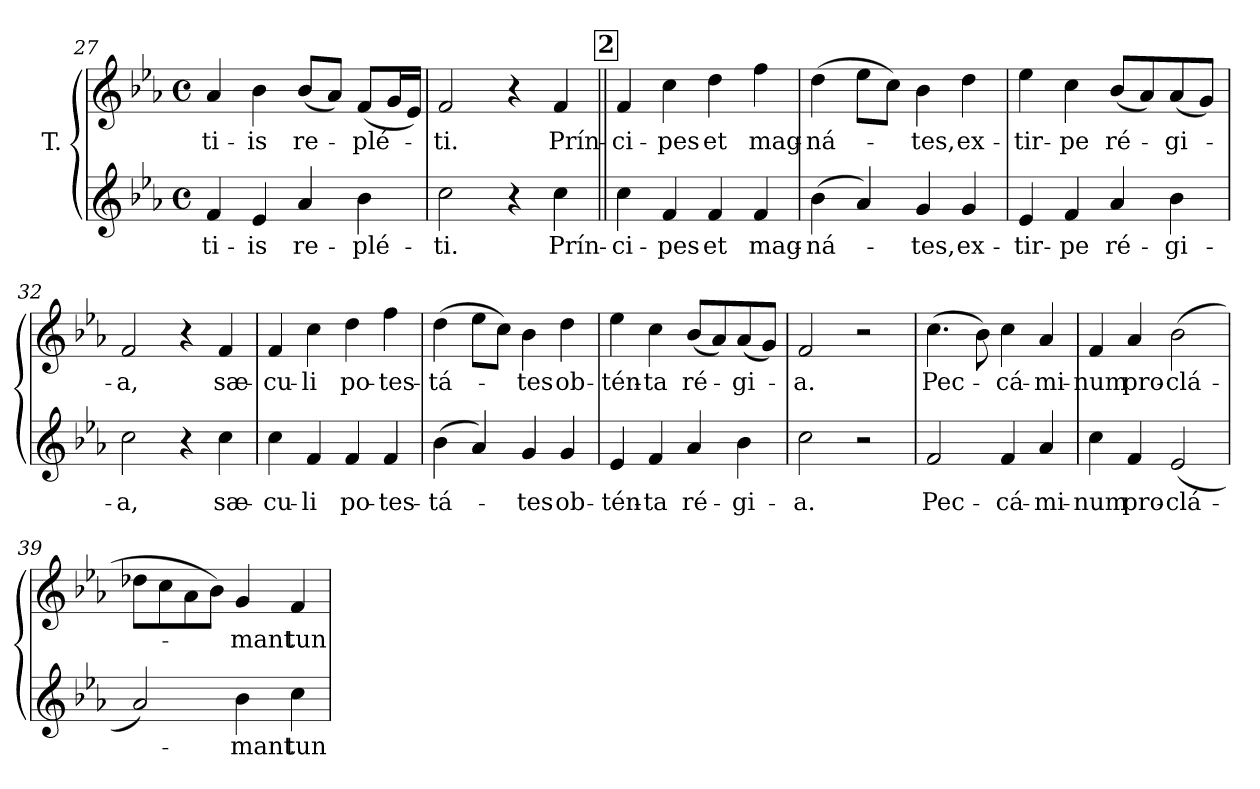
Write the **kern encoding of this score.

**kern	**text	**kern	**text
*part2	*part2	*part1	*part1
*staff2	*staff2	*staff1	*staff1
*I"T.	*	*I"T.	*
*clefG2	*	*clefG2	*
*ITrd2c3	*	*ITrd2c3	*
*k[]	*	*k[]	*
*C:	*	*C:	*
*M4/4	*	*M4/4	*
*met(c)	*	*met(c)	*
=27	=27	=27	=27
!	!LO:LY:b:color=#000000	!	!
!	!	!	!LO:LY:b:color=#000000
4di/	-ti-	4fi/	-ti-
!	!LO:LY:b:color=#000000	!	!
!	!	!	!LO:LY:b:color=#000000
4ci/	-is	4gi\	-is
!	!LO:LY:b:color=#000000	!	!
!	!	!	!LO:LY:b:color=#000000
4fi/	re-	(8gi/L	re-
.	.	8fi/J)	.
!	!LO:LY:b:color=#000000	!	!
!	!	!	!LO:LY:b:color=#000000
4gi\	-plé-	(8di/L	-plé-
.	.	16ei/L	.
.	.	16ci/JJ)	.
!!LO:LB:g=z
=28	=28	=28	=28
!	!LO:LY:b:color=#000000	!	!
!	!	!	!LO:LY:b:color=#000000
2ai\	-ti.	2di/	-ti.
4r	.	4r	.
!	!LO:LY:b:color=#000000	!	!
!	!	!	!LO:LY:b:color=#000000
4ai\	Prín-	4di/	Prín-
!!LO:REH:place=s1:B:color=#000000:enc=box:fs=12.282:t=2
=29||	=29||	=29||	=29||
!	!LO:LY:b:color=#000000	!	!
!	!	!	!LO:LY:b:color=#000000
4ai\	-ci-	4di/	-ci-
!	!LO:LY:b:color=#000000	!	!
!	!	!	!LO:LY:b:color=#000000
4di/	-pes	4ai\	-pes
!	!LO:LY:b:color=#000000	!	!
!	!	!	!LO:LY:b:color=#000000
4di/	et	4bi\	et
!	!LO:LY:b:color=#000000	!	!
!	!	!	!LO:LY:b:color=#000000
4di/	mag-	4ddi\	mag-
=30	=30	=30	=30
!	!LO:LY:b:color=#000000	!	!
!	!	!	!LO:LY:b:color=#000000
(4gi\	-ná-	(4bi\	-ná-
4fi/)	.	8cci\L	.
.	.	8ai\J)	.
!	!LO:LY:b:color=#000000	!	!
!	!	!	!LO:LY:b:color=#000000
4ei/	-tes,	4gi\	-tes,
!	!LO:LY:b:color=#000000	!	!
!	!	!	!LO:LY:b:color=#000000
4ei/	ex-	4bi\	ex-
=31	=31	=31	=31
!	!LO:LY:b:color=#000000	!	!
!	!	!	!LO:LY:b:color=#000000
4ci/	-tir-	4cci\	-tir-
!	!LO:LY:b:color=#000000	!	!
!	!	!	!LO:LY:b:color=#000000
4di/	-pe	4ai\	-pe
!	!LO:LY:b:color=#000000	!	!
!	!	!	!LO:LY:b:color=#000000
4fi/	ré-	(8gi/L	ré-
.	.	8fi/)	.
!	!LO:LY:b:color=#000000	!	!
!	!	!	!LO:LY:b:color=#000000
4gi\	-gi-	(8fi/	-gi-
.	.	8ei/J)	.
=32	=32	=32	=32
!	!LO:LY:b:color=#000000	!	!
!	!	!	!LO:LY:b:color=#000000
2ai\	-a,	2di/	-a,
4r	.	4r	.
!	!LO:LY:b:color=#000000	!	!
!	!	!	!LO:LY:b:color=#000000
4ai\	sæ-	4di/	sæ-
=33	=33	=33	=33
!	!LO:LY:b:color=#000000	!	!
!	!	!	!LO:LY:b:color=#000000
4ai\	-cu-	4di/	-cu-
!	!LO:LY:b:color=#000000	!	!
!	!	!	!LO:LY:b:color=#000000
4di/	-li	4ai\	-li
!	!LO:LY:b:color=#000000	!	!
!	!	!	!LO:LY:b:color=#000000
4di/	po-	4bi\	po-
!	!LO:LY:b:color=#000000	!	!
!	!	!	!LO:LY:b:color=#000000
4di/	-tes-	4ddi\	-tes-
=34	=34	=34	=34
!	!LO:LY:b:color=#000000	!	!
!	!	!	!LO:LY:b:color=#000000
(4gi\	-tá-	(4bi\	-tá-
4fi/)	.	8cci\L	.
.	.	8ai\J)	.
!	!LO:LY:b:color=#000000	!	!
!	!	!	!LO:LY:b:color=#000000
4ei/	-tes	4gi\	-tes
!	!LO:LY:b:color=#000000	!	!
!	!	!	!LO:LY:b:color=#000000
4ei/	ob-	4bi\	ob-
!!LO:LB:g=z
=35	=35	=35	=35
!	!LO:LY:b:color=#000000	!	!
!	!	!	!LO:LY:b:color=#000000
4ci/	-tén-	4cci\	-tén-
!	!LO:LY:b:color=#000000	!	!
!	!	!	!LO:LY:b:color=#000000
4di/	-ta	4ai\	-ta
!	!LO:LY:b:color=#000000	!	!
!	!	!	!LO:LY:b:color=#000000
4fi/	ré-	(8gi/L	ré-
.	.	8fi/)	.
!	!LO:LY:b:color=#000000	!	!
!	!	!	!LO:LY:b:color=#000000
4gi\	-gi-	(8fi/	-gi-
.	.	8ei/J)	.
=36	=36	=36	=36
!	!LO:LY:b:color=#000000	!	!
!	!	!	!LO:LY:b:color=#000000
2ai\	-a.	2di/	-a.
2r	.	2r	.
=37	=37	=37	=37
!	!LO:LY:b:color=#000000	!	!
!	!	!	!LO:LY:b:color=#000000
2di/	Pec-	(4.ai\	Pec-
.	.	8gi\)	.
!	!LO:LY:b:color=#000000	!	!
!	!	!	!LO:LY:b:color=#000000
4di/	-cá-	4ai\	-cá-
!	!LO:LY:b:color=#000000	!	!
!	!	!	!LO:LY:b:color=#000000
4fi/	-mi-	4fi/	-mi-
=38	=38	=38	=38
!	!LO:LY:b:color=#000000	!	!
!	!	!	!LO:LY:b:color=#000000
4ai\	-num	4di/	-num
!	!LO:LY:b:color=#000000	!	!
!	!	!	!LO:LY:b:color=#000000
4di/	pro-	4fi/	pro-
!	!LO:LY:b:color=#000000	!	!
!	!	!	!LO:LY:b:color=#000000
(2ci/	-clá-	(2gi\	-clá-
=39	=39	=39	=39
2fi/)	.	8b-Xi\L	.
.	.	8ai\	.
.	.	8fi\	.
.	.	8gi\J)	.
!	!LO:LY:b:color=#000000	!	!
!	!	!	!LO:LY:b:color=#000000
4gi\	-mant	4ei/	-mant
!	!LO:LY:b:color=#000000	!	!
!	!	!	!LO:LY:b:color=#000000
4ai\	tun-	4di/	tun-
=	=	=	=
*-	*-	*-	*-
